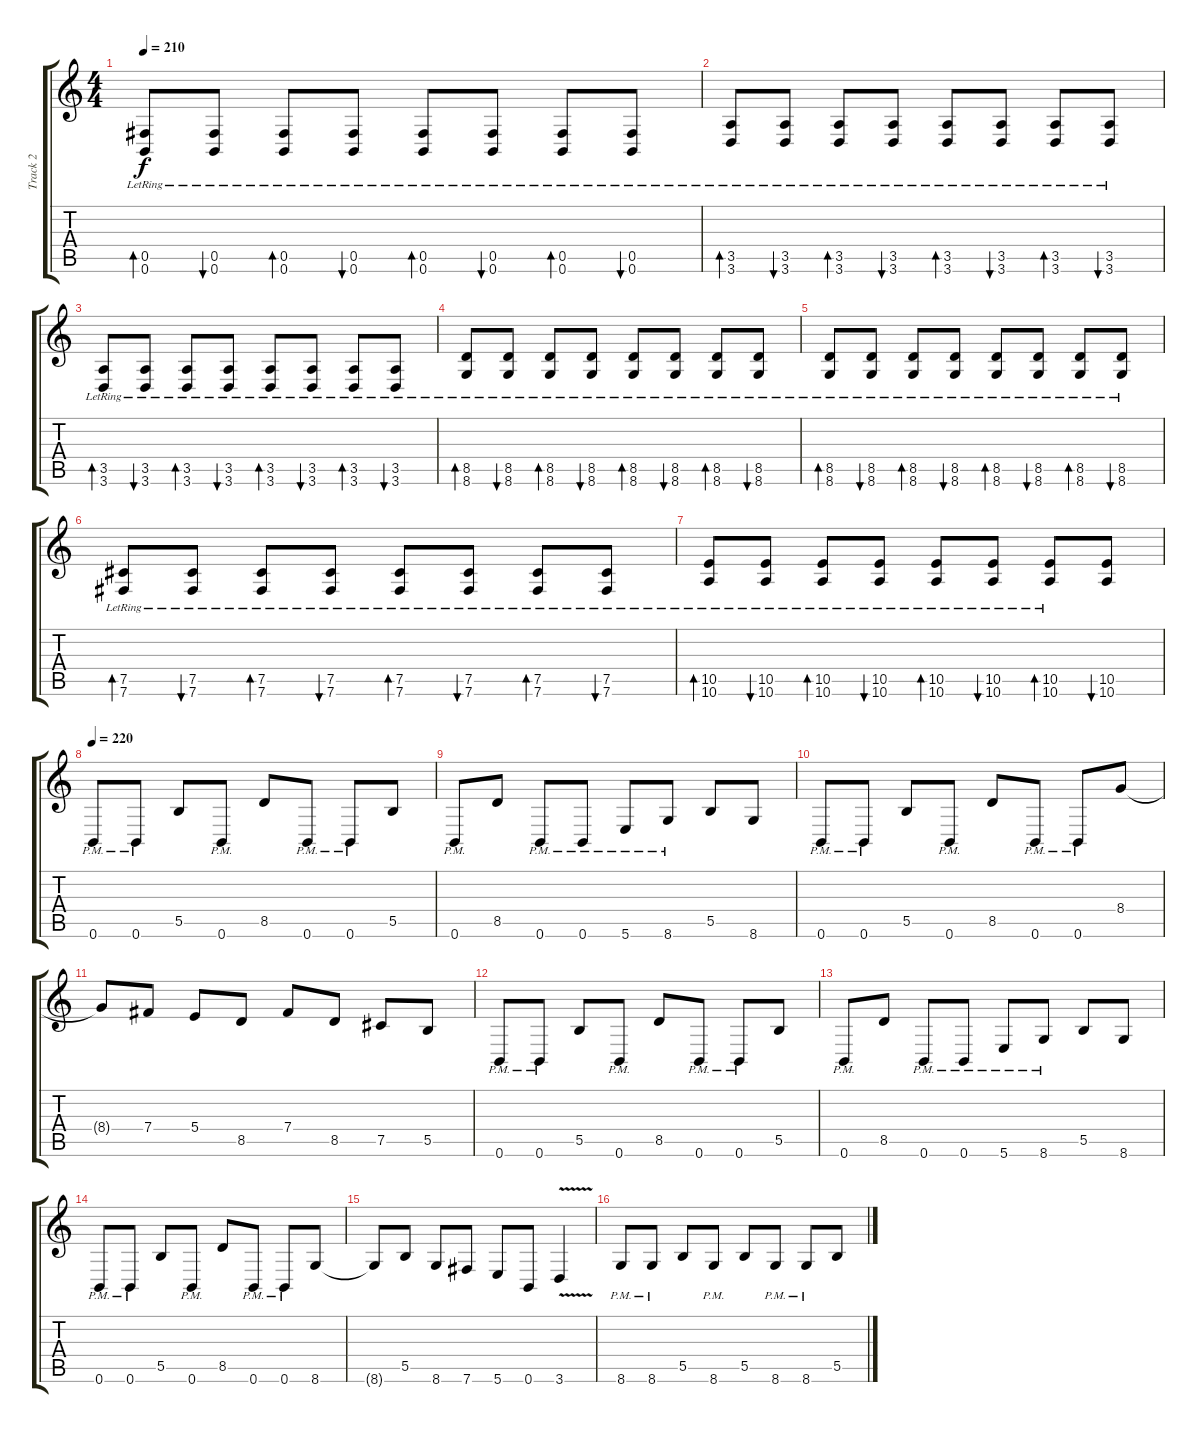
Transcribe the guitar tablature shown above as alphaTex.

\track ("Track 2" "Track 2") {instrument distortionguitar}
\staff {score tabs}
\tuning (Db4 Ab3 E3 B2 Gb2 B1) {hide}
\ts (4 4)
\tempo 210
\clef g2
\ks c
(0.5{lr} 0.6{lr}).8{bd 60 dy f} (0.5{lr} 0.6{lr}).8{bu 60} (0.5{lr} 0.6{lr}).8{bd 60} (0.5{lr} 0.6{lr}).8{bu 60} (0.5{lr} 0.6{lr}).8{bd 60} (0.5{lr} 0.6{lr}).8{bu 60} (0.5{lr} 0.6{lr}).8{bd 60} (0.5{lr} 0.6{lr}).8{bu 60} |
(3.5{lr} 3.6{lr}).8{bd 60} (3.5{lr} 3.6{lr}).8{bu 60} (3.5{lr} 3.6{lr}).8{bd 60} (3.5{lr} 3.6{lr}).8{bu 60} (3.5{lr} 3.6{lr}).8{bd 60} (3.5{lr} 3.6{lr}).8{bu 60} (3.5{lr} 3.6{lr}).8{bd 60} (3.5{lr} 3.6{lr}).8{bu 60} |
(3.5{lr} 3.6{lr}).8{bd 60} (3.5{lr} 3.6{lr}).8{bu 60} (3.5{lr} 3.6{lr}).8{bd 60} (3.5{lr} 3.6{lr}).8{bu 60} (3.5{lr} 3.6{lr}).8{bd 60} (3.5{lr} 3.6{lr}).8{bu 60} (3.5{lr} 3.6{lr}).8{bd 60} (3.5{lr} 3.6{lr}).8{bu 60} |
(8.5{lr} 8.6{lr}).8{bd 60} (8.5{lr} 8.6{lr}).8{bu 60} (8.5{lr} 8.6{lr}).8{bd 60} (8.5{lr} 8.6{lr}).8{bu 60} (8.5{lr} 8.6{lr}).8{bd 60} (8.5{lr} 8.6{lr}).8{bu 60} (8.5{lr} 8.6{lr}).8{bd 60} (8.5{lr} 8.6{lr}).8{bu 60} |
(8.5{lr} 8.6{lr}).8{bd 60} (8.5{lr} 8.6{lr}).8{bu 60} (8.5{lr} 8.6{lr}).8{bd 60} (8.5{lr} 8.6{lr}).8{bu 60} (8.5{lr} 8.6{lr}).8{bd 60} (8.5{lr} 8.6{lr}).8{bu 60} (8.5{lr} 8.6{lr}).8{bd 60} (8.5{lr} 8.6{lr}).8{bu 60} |
(7.5{lr} 7.6{lr}).8{bd 60} (7.5{lr} 7.6{lr}).8{bu 60} (7.5{lr} 7.6{lr}).8{bd 60} (7.5{lr} 7.6{lr}).8{bu 60} (7.5{lr} 7.6{lr}).8{bd 60} (7.5{lr} 7.6{lr}).8{bu 60} (7.5{lr} 7.6{lr}).8{bd 60} (7.5{lr} 7.6{lr}).8{bu 60} |
(10.5{lr} 10.6{lr}).8{bd 60} (10.5{lr} 10.6{lr}).8{bu 60} (10.5{lr} 10.6{lr}).8{bd 60} (10.5{lr} 10.6{lr}).8{bu 60} (10.5{lr} 10.6{lr}).8{bd 60} (10.5{lr} 10.6{lr}).8{bu 60} (10.5{lr} 10.6{lr}).8{bd 60} (10.5 10.6).8{bu 60} |
\tempo 220
0.6{pm}.8 0.6{pm}.8 5.5.8 0.6{pm}.8 8.5.8 0.6{pm}.8 0.6{pm}.8 5.5.8 |
0.6{pm}.8 8.5.8 0.6{pm}.8 0.6{pm}.8 5.6{pm}.8 8.6{pm}.8 5.5.8 8.6.8 |
0.6{pm}.8 0.6{pm}.8 5.5.8 0.6{pm}.8 8.5.8 0.6{pm}.8 0.6{pm}.8 8.4.8 |
8.4{t}.8 7.4.8 5.4.8 8.5.8 7.4.8 8.5.8 7.5.8 5.5.8 |
0.6{pm}.8 0.6{pm}.8 5.5.8 0.6{pm}.8 8.5.8 0.6{pm}.8 0.6{pm}.8 5.5.8 |
0.6{pm}.8 8.5.8 0.6{pm}.8 0.6{pm}.8 5.6{pm}.8 8.6{pm}.8 5.5.8 8.6.8 |
0.6{pm}.8 0.6{pm}.8 5.5.8 0.6{pm}.8 8.5.8 0.6{pm}.8 0.6{pm}.8 8.6.8 |
8.6{t}.8 5.5.8 8.6.8 7.6.8 5.6.8 0.6.8 3.6{v}.4 |
8.6{pm}.8 8.6{pm}.8 5.5.8 8.6{pm}.8 5.5.8 8.6{pm}.8 8.6{pm}.8 5.5.8
